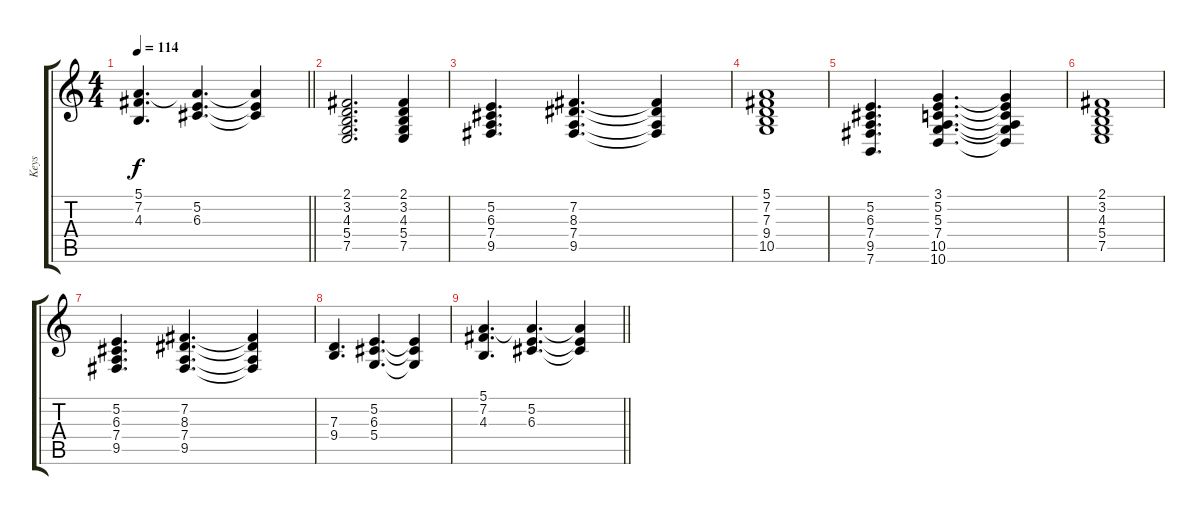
\track ("Keys" "Keys") {instrument electricpiano1 bank 255}
\staff {score tabs}
\tuning (E4 B3 G3 D3 A2 E2) {hide}
\ts (4 4)
\tempo 114
\clef g2
\barLineRight lightlight
\ks c
(5.1 7.2 4.3).4{d dy f} (5.1{t} 5.2 6.3).4{d} (5.1{t} 5.2{t} 6.3{t}).4 |
(2.1 3.2 4.3 5.4 7.5).2{d} (2.1 3.2 4.3 5.4 7.5).4 |
(5.2 6.3 7.4 9.5).4{d} (7.2 8.3 7.4 9.5).4{d} (7.2{t} 8.3{t} 7.4{t} 9.5{t}).4 |
(5.1 7.2 7.3 9.4 10.5).1 |
(5.2 6.3 7.4 9.5 7.6).4{d} (3.1 5.2 5.3 7.4 10.5 10.6).4{d} (3.1{t} 5.2{t} 5.3{t} 7.4{t} 10.5{t} 10.6{t}).4 |
(2.1 3.2 4.3 5.4 7.5).1 |
(5.2 6.3 7.4 9.5).4{d} (7.2 8.3 7.4 9.5).4{d} (7.2{t} 8.3{t} 7.4{t} 9.5{t}).4 |
(7.3 9.4).4{d} (5.2 6.3 5.4).4{d} (5.2{t} 6.3{t} 5.4{t}).4 |
\barLineRight lightlight
(5.1 7.2 4.3).4{d} (5.1{t} 5.2 6.3).4{d} (5.1{t} 5.2{t} 6.3{t}).4
